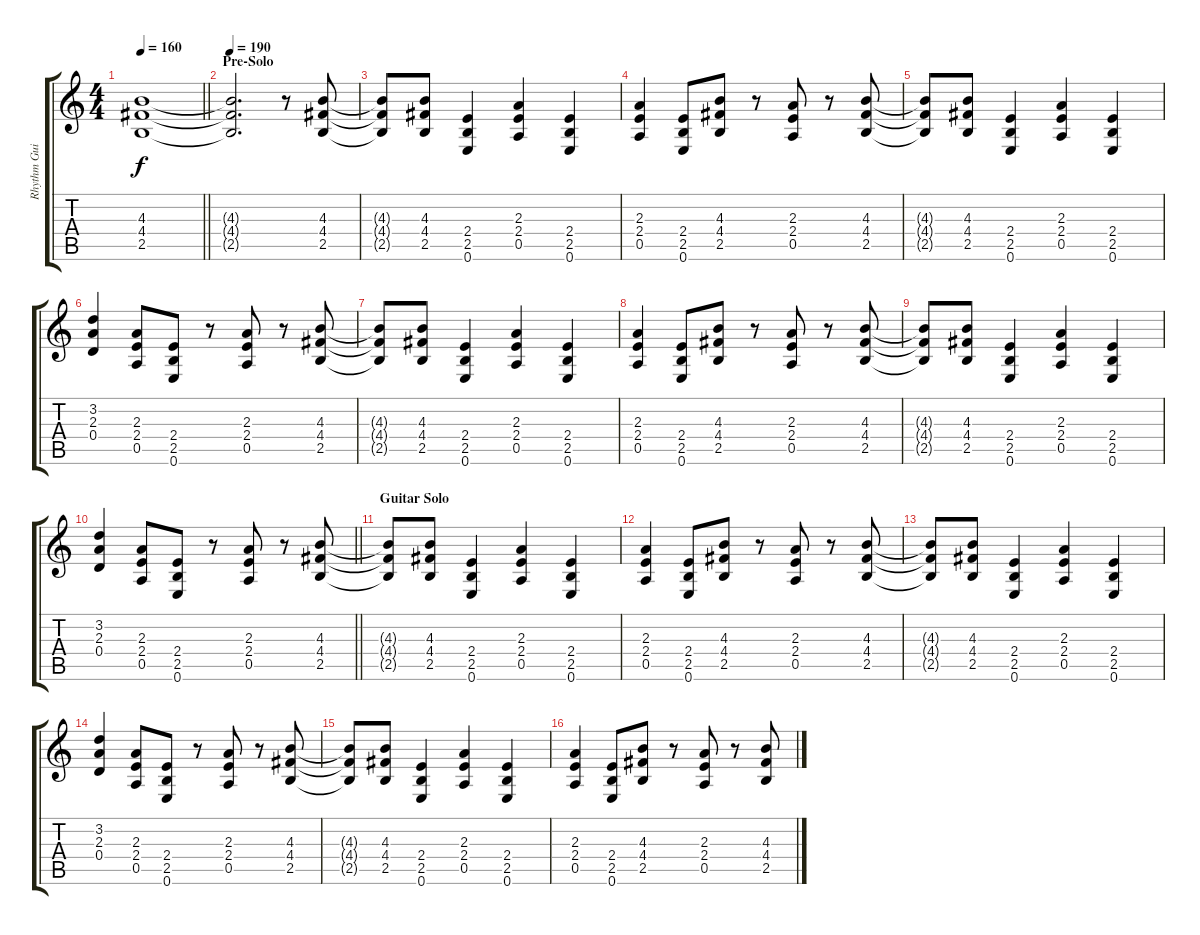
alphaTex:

\track ("Rhythm Guitar" "Rhythm Gui") {instrument overdrivenguitar}
\staff {score tabs}
\tuning (E4 B3 G3 D3 A2 E2) {hide}
\ts (4 4)
\tempo 160
\clef g2
\barLineRight lightlight
\ks c
(4.3 4.4 2.5).1{dy f} |
\section ("" "Pre-Solo")
\tempo 190
(4.3{t} 4.4{t} 2.5{t}).2{d} r.8 (4.3 4.4 2.5).8 |
(4.3{t} 4.4{t} 2.5{t}).8 (4.3 4.4 2.5).8 (2.4 2.5 0.6).4 (2.3 2.4 0.5).4 (2.4 2.5 0.6).4 |
(2.3 2.4 0.5).4 (2.4 2.5 0.6).8 (4.3 4.4 2.5).8 r.8 (2.3 2.4 0.5).8 r.8 (4.3 4.4 2.5).8 |
(4.3{t} 4.4{t} 2.5{t}).8 (4.3 4.4 2.5).8 (2.4 2.5 0.6).4 (2.3 2.4 0.5).4 (2.4 2.5 0.6).4 |
(3.2 2.3 0.4).4 (2.3 2.4 0.5).8 (2.4 2.5 0.6).8 r.8 (2.3 2.4 0.5).8 r.8 (4.3 4.4 2.5).8 |
(4.3{t} 4.4{t} 2.5{t}).8 (4.3 4.4 2.5).8 (2.4 2.5 0.6).4 (2.3 2.4 0.5).4 (2.4 2.5 0.6).4 |
(2.3 2.4 0.5).4 (2.4 2.5 0.6).8 (4.3 4.4 2.5).8 r.8 (2.3 2.4 0.5).8 r.8 (4.3 4.4 2.5).8 |
(4.3{t} 4.4{t} 2.5{t}).8 (4.3 4.4 2.5).8 (2.4 2.5 0.6).4 (2.3 2.4 0.5).4 (2.4 2.5 0.6).4 |
\barLineRight lightlight
(3.2 2.3 0.4).4 (2.3 2.4 0.5).8 (2.4 2.5 0.6).8 r.8 (2.3 2.4 0.5).8 r.8 (4.3 4.4 2.5).8 |
\section ("" "Guitar Solo")
(4.3{t} 4.4{t} 2.5{t}).8 (4.3 4.4 2.5).8 (2.4 2.5 0.6).4 (2.3 2.4 0.5).4 (2.4 2.5 0.6).4 |
(2.3 2.4 0.5).4 (2.4 2.5 0.6).8 (4.3 4.4 2.5).8 r.8 (2.3 2.4 0.5).8 r.8 (4.3 4.4 2.5).8 |
(4.3{t} 4.4{t} 2.5{t}).8 (4.3 4.4 2.5).8 (2.4 2.5 0.6).4 (2.3 2.4 0.5).4 (2.4 2.5 0.6).4 |
(3.2 2.3 0.4).4 (2.3 2.4 0.5).8 (2.4 2.5 0.6).8 r.8 (2.3 2.4 0.5).8 r.8 (4.3 4.4 2.5).8 |
(4.3{t} 4.4{t} 2.5{t}).8 (4.3 4.4 2.5).8 (2.4 2.5 0.6).4 (2.3 2.4 0.5).4 (2.4 2.5 0.6).4 |
(2.3 2.4 0.5).4 (2.4 2.5 0.6).8 (4.3 4.4 2.5).8 r.8 (2.3 2.4 0.5).8 r.8 (4.3 4.4 2.5).8
